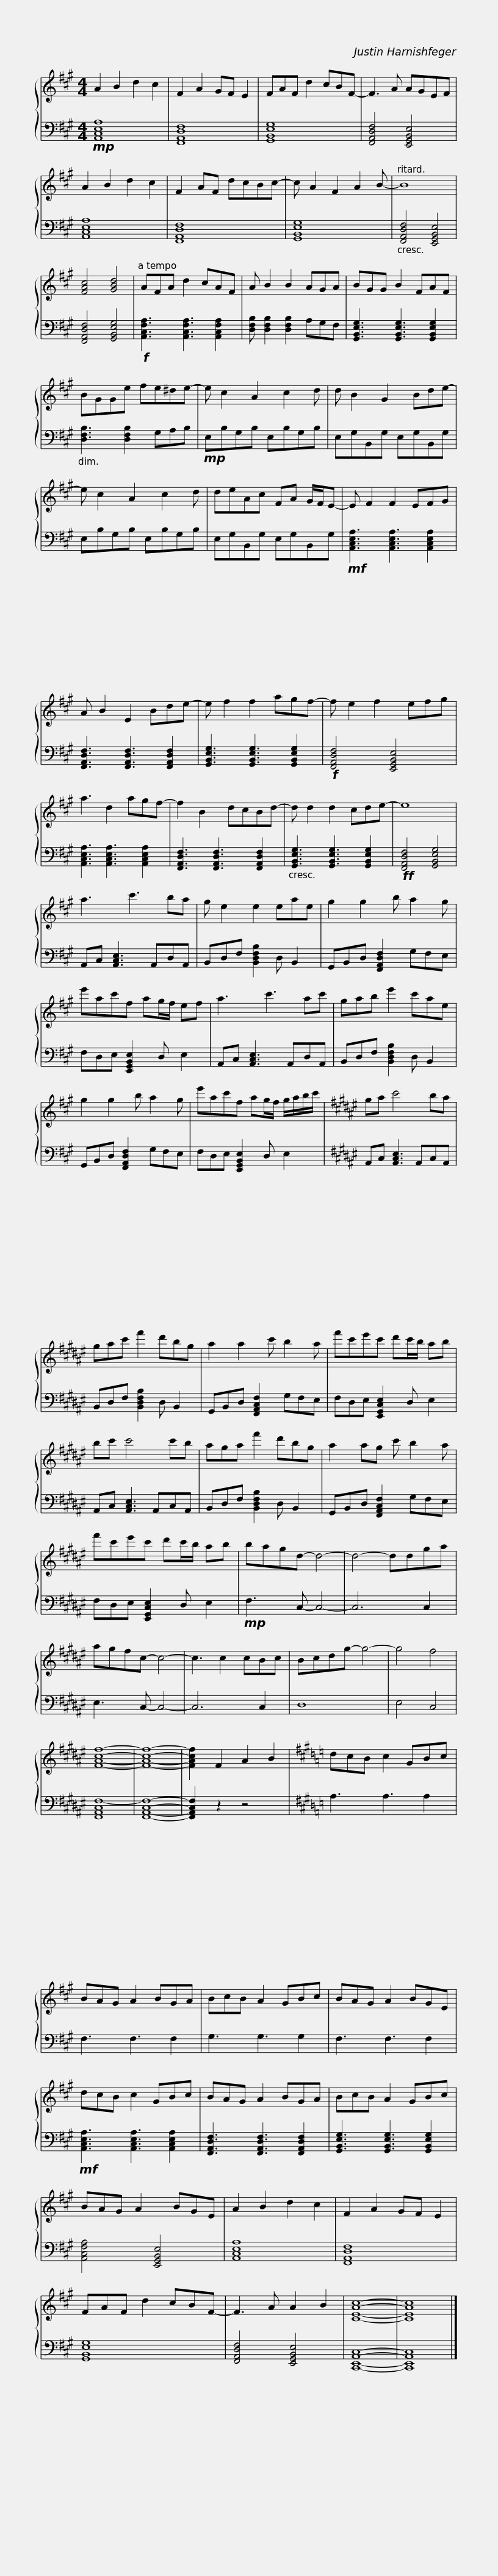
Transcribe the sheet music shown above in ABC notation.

X:1
%%score { 1 | 2 }
L:1/8
M:4/4
I:linebreak $
K:A
V:1 treble
V:2 bass
V:1
 A2 B2 d2 c2 | F2 A2 GF E2 | FAF d2 cBF- | F3 A AGEF | A2 B2 d2 c2 | %5
 F2 AF dcBc- | c A2 F2 A2 B- |$ B8 | [FAc]4 [GBd]4 | AFA d2 cAF | %10
 A B2 B2 AGA | BGG B2 FAF | BGGe fe^de- | e c2 A2 c2 d |$ d B2 G2 Bde- | %15
 e c2 A2 c2 d | deAc FA G/F/E- | E F2 F2 EFG | A B2 E2 Bde- | e f2 f2 agf- |$ %20
 f e2 f2 efg | a3 d2 agf- | f2 B2 dcBd- | d d2 d2 cde- | e8 | %25
 a3 c'3 ba | g e2 e2 eae |$ g2 g2 b a2 g | e'ac'f ag/f/ ef | a3 c'3 ac' | %30
 gab e'2 c'ae | g2 g2 b a2 g |$ e'ac'f ag/f/ g/a/b/c'/ |[K:F#] ga c'4 ba | gac' f'2 d'bg | %35
 a2 a2 c' b2 a |$ f'c'e'c' d'c'/b/ ab | bc' c'4 c'b | aga f'2 d'bg | a2 ag c' b2 a |$ %40
 f'c'e'c' d'c'/b/ ab | bagd- d4- | d4- ddga | agfc- c4- | c3 c2 cBc | %45
 Bcdg- g4- |$ g4 f4 | [FAcf]8- | [FAcf]8- | [FAcf]2 F2 A2 B2 | %50
[K:A] dcB c2 GBc | BAG A2 BGA | BcB A2 GBc | BAG A2 BGE |$ dcB c2 GBc | %55
 BAG A2 BGA | BcB A2 GBc | BAG A2 BGE | A2 B2 d2 c2 | F2 A2 GF E2 |$ %60
 FAF d2 cBF- | F3 A A2 B2 | [CEAc]8- | [CEAc]8 |] %64
V:2
!mp! [A,,C,E,A,]8 | [F,,A,,D,F,]8 | [G,,B,,E,G,]8 | [F,,A,,D,F,]4 [E,,G,,B,,E,]4 | [A,,C,E,A,]8 | %5
 [F,,A,,D,F,]8 | [G,,B,,E,G,]8 |$ [F,,A,,D,F,]4 [E,,G,,B,,E,]4 | [F,,A,,D,F,]4 [G,,B,,E,G,]4 |!f! [A,,C,F,A,]3 [A,,C,F,A,]3 [A,,C,F,A,]2 | %10
 [D,F,B,] [D,F,B,]2 [D,F,B,]2 A,G,F, | [G,,B,,E,G,]3 [G,,B,,E,G,]3 [G,,B,,E,G,]2 | [D,F,B,]3 [D,F,B,]2 G,A,B, |!mp! E,B,G,B, E,B,G,B, |$ E,G,B,,G, E,G,B,,G, | %15
 E,B,G,B, E,B,G,B, | E,G,B,,G, E,G,B,,G, |!mf! [A,,C,E,A,]3 [A,,C,E,A,]3 [A,,C,E,A,]2 | [F,,A,,D,F,]3 [F,,A,,D,F,]3 [F,,A,,D,F,]2 | [G,,B,,E,G,]3 [G,,B,,E,G,]3 [G,,B,,E,G,]2 |$ %20
!f! [F,,A,,D,F,]4 [E,,G,,B,,E,]4 | [A,,C,E,A,]3 [A,,C,E,A,]3 [A,,C,E,A,]2 | [F,,A,,D,F,]3 [F,,A,,D,F,]3 [F,,A,,D,F,]2 | [G,,B,,E,G,]3 [G,,B,,E,G,]3 [G,,B,,E,G,]2 |!ff! [F,,A,,D,F,]4 [G,,B,,E,G,]4 | %25
 A,,C, [A,,C,E,]3 A,,D,A,, | B,,D,F, [B,,D,F,B,]2 D, B,,2 |$ G,,B,,D, [F,,A,,D,F,]2 G,F,E, | F,D,E, [E,,G,,B,,E,]2 D, E,2 | A,,C, [A,,C,E,]3 A,,D,A,, | %30
 B,,D,F, [B,,D,F,B,]2 D, B,,2 | G,,B,,D, [F,,A,,D,F,]2 G,F,E, |$ F,D,E, [E,,G,,B,,E,]2 D, E,2 |[K:F#] A,,C, [A,,C,E,]3 A,,C,A,, | B,,D,F, [B,,D,F,B,]2 D, B,,2 | %35
 G,,B,,D, [F,,A,,C,F,]2 G,F,E, |$ F,D,E, [E,,G,,C,E,]2 D, E,2 | A,,C, [A,,C,E,]3 A,,C,A,, | B,,D,F, [B,,D,F,B,]2 D, B,,2 | G,,B,,D, [F,,A,,C,F,]2 G,F,E, |$ %40
 F,D,E, [E,,G,,C,E,]2 D, E,2 |!mp! F,3 C,- C,4- | C,6 C,2 | E,3 C,- C,4- | C,6 C,2 | %45
 D,8 |$ E,4 C,4 | [F,,A,,C,F,-]8 | [F,,A,,C,F,]8- | [F,,A,,C,F,]2 z2 z4 | %50
[K:A] A,3 A,3 A,2 | F,3 F,3 F,2 | G,3 G,3 G,2 | F,3 F,3 F,2 |$!mf! [A,,C,E,A,]3 [A,,C,E,A,]3 [A,,C,E,A,]2 | %55
 [F,,A,,D,F,]3 [F,,A,,D,F,]3 [F,,A,,D,F,]2 | [G,,B,,E,G,]3 [G,,B,,E,G,]3 [G,,B,,E,G,]2 | [A,,C,F,A,]4 [E,,G,,B,,E,]4 | [A,,C,E,A,]8 | [F,,A,,D,F,]8 |$ %60
 [G,,B,,E,G,]8 | [F,,A,,D,F,]4 [E,,G,,B,,E,]4 | [C,,E,,A,,C,]8- | [C,,E,,A,,C,]8 |] %64
